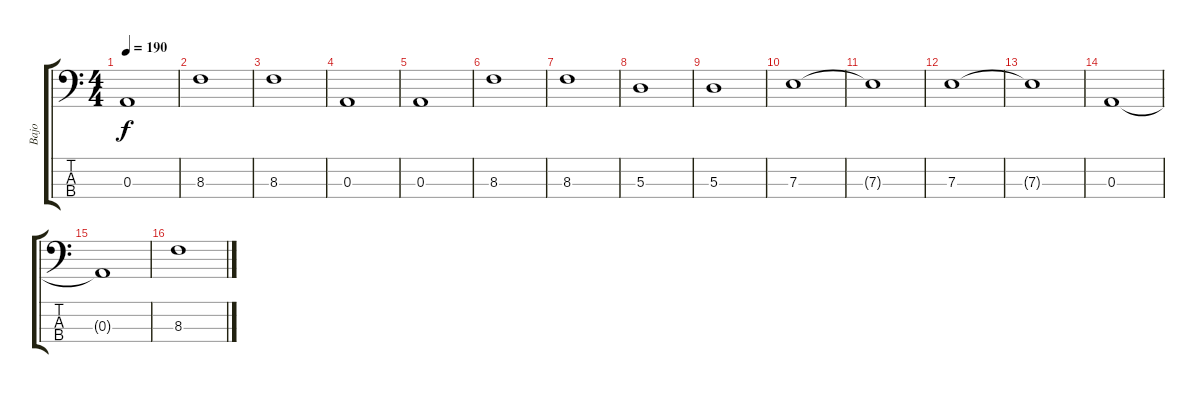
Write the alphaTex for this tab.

\track ("Bajo" "Bajo") {instrument electricbassfinger}
\staff {score tabs}
\tuning (G2 D2 A1 E1) {hide}
\ts (4 4)
\tempo 190
\clef f4
\ks c
0.3.1{dy f} |
8.3.1 |
8.3.1 |
0.3.1 |
0.3.1 |
8.3.1 |
8.3.1 |
5.3.1 |
5.3.1 |
7.3.1 |
7.3{t}.1 |
7.3.1 |
7.3{t}.1 |
0.3.1 |
0.3{t}.1 |
8.3.1
